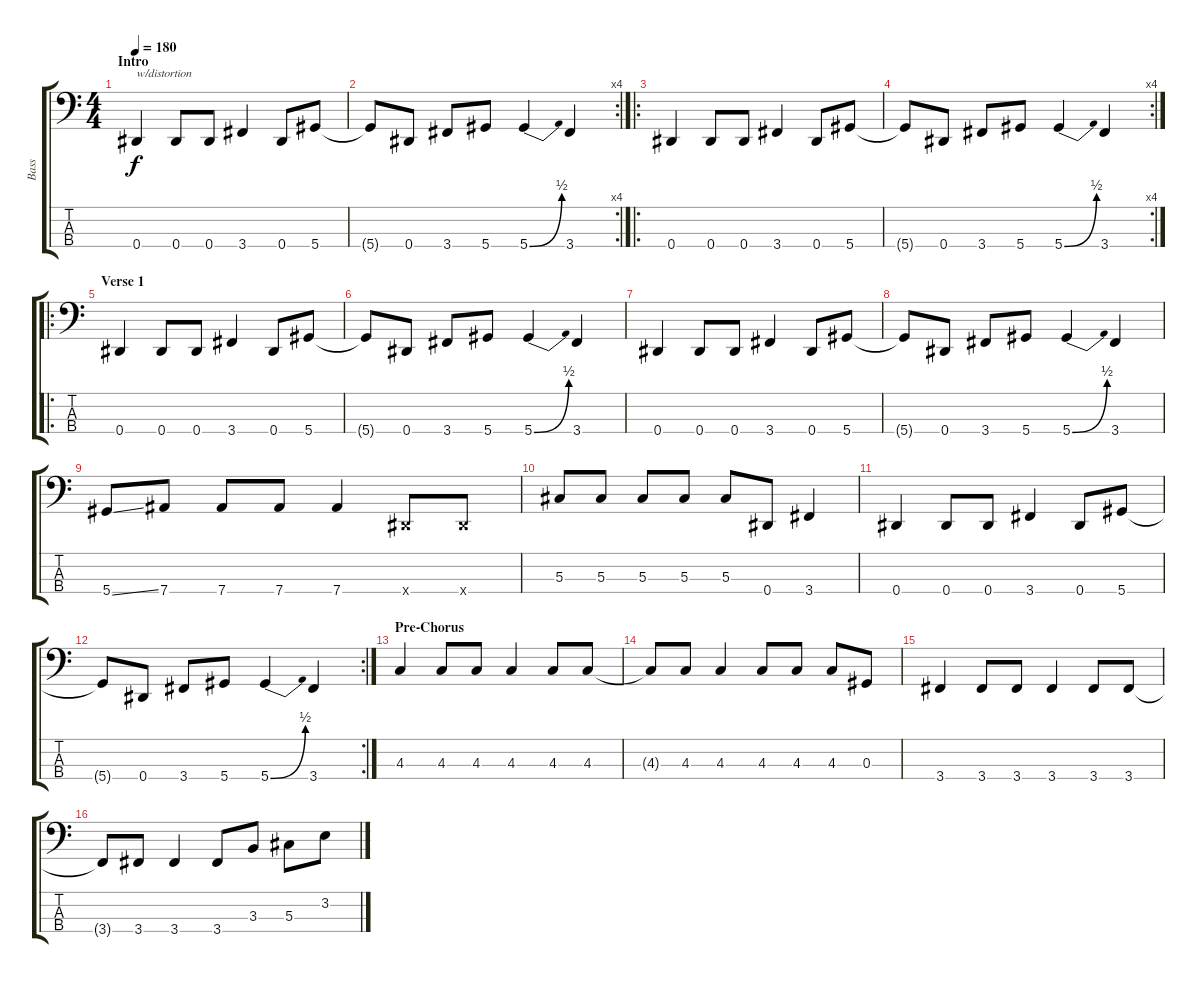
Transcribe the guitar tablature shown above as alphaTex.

\track ("Bass" "Bass") {instrument electricbasspick}
\staff {score tabs}
\tuning (Gb2 Db2 Ab1 Eb1) {hide}
\ts (4 4)
\section ("" "Intro")
\tempo 180
\clef f4
\ks c
0.4.4{txt "w/distortion" dy f instrument electricbasspick} 0.4.8 0.4.8 3.4.4 0.4.8 5.4.8 |
\rc 4
5.4{t}.8 0.4.8 3.4.8 5.4.8 5.4{be (bend 0 0 60 2)}.4 3.4.4 |
\ro
0.4.4 0.4.8 0.4.8 3.4.4 0.4.8 5.4.8 |
\rc 4
5.4{t}.8 0.4.8 3.4.8 5.4.8 5.4{be (bend 0 0 60 2)}.4 3.4.4 |
\ro
\section ("" "Verse 1")
0.4.4 0.4.8 0.4.8 3.4.4 0.4.8 5.4.8 |
5.4{t}.8 0.4.8 3.4.8 5.4.8 5.4{be (bend 0 0 60 2)}.4 3.4.4 |
0.4.4 0.4.8 0.4.8 3.4.4 0.4.8 5.4.8 |
5.4{t}.8 0.4.8 3.4.8 5.4.8 5.4{be (bend 0 0 60 2)}.4 3.4.4 |
5.4{ss}.8 7.4.8 7.4.8 7.4.8 7.4.4 0.4{x}.8 0.4{x}.8 |
5.3.8 5.3.8 5.3.8 5.3.8 5.3.8 0.4.8 3.4.4 |
0.4.4 0.4.8 0.4.8 3.4.4 0.4.8 5.4.8 |
\rc 2
5.4{t}.8 0.4.8 3.4.8 5.4.8 5.4{be (bend 0 0 60 2)}.4 3.4.4 |
\section ("" "Pre-Chorus")
4.3.4 4.3.8 4.3.8 4.3.4 4.3.8 4.3.8 |
4.3{t}.8 4.3.8 4.3.4 4.3.8 4.3.8 4.3.8 0.3.8 |
3.4.4 3.4.8 3.4.8 3.4.4 3.4.8 3.4.8 |
3.4{t}.8 3.4.8 3.4.4 3.4.8 3.3.8 5.3.8 3.2.8
